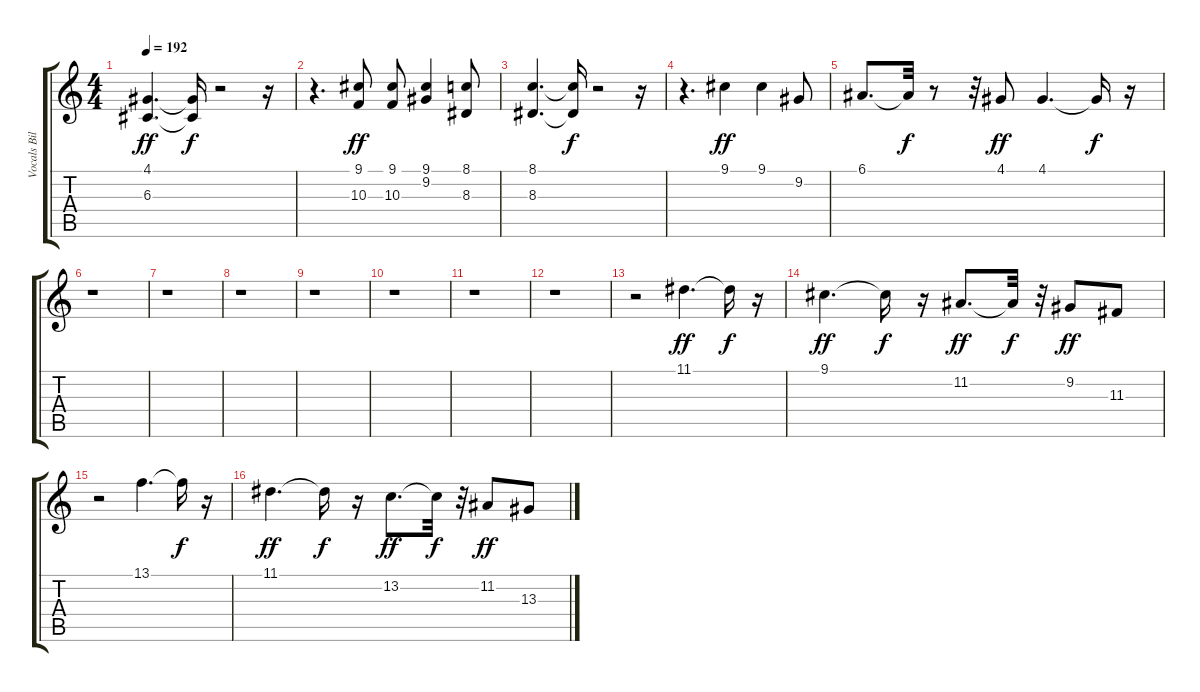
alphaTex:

\track ("Vocals Billie Joe/Mike Dirnt " "Vocals Bil") {solo instrument tenorsax}
\staff {score tabs}
\tuning (E4 B3 G3 D3 A2 E2) {hide}
\ts (4 4)
\tempo 192
\clef g2
\ks c
(4.1 6.3).4{d dy ff} (4.1{t} 6.3{t}).16{dy f} r.2 r.16 |
r.4{d} (9.1 10.3).8{dy ff} (9.1 10.3).8 (9.1 9.2).4 (8.1 8.3).8 |
(8.1 8.3).4{d} (8.1{t} 8.3{t}).16{dy f} r.2 r.16 |
r.4{d} 9.1.4{dy ff} 9.1.4 9.2.8 |
6.1.8{d} 6.1{t}.32{dy f} r.8 r.32 4.1.8{dy ff} 4.1.4{d} 4.1{t}.16{dy f} r.16 |
r.1 |
r.1 |
r.1 |
r.1 |
r.1 |
r.1 |
r.1 |
r.2 11.1.4{d dy ff} 11.1{t}.16{dy f} r.16 |
9.1.4{d dy ff} 9.1{t}.16{dy f} r.16 11.2.8{d dy ff} 11.2{t}.32{dy f} r.32 9.2.8{dy ff} 11.3.8 |
r.2 13.1.4{d} 13.1{t}.16{dy f} r.16 |
11.1.4{d dy ff} 11.1{t}.16{dy f} r.16 13.2.8{d dy ff} 13.2{t}.32{dy f} r.32 11.2.8{dy ff} 13.3.8
